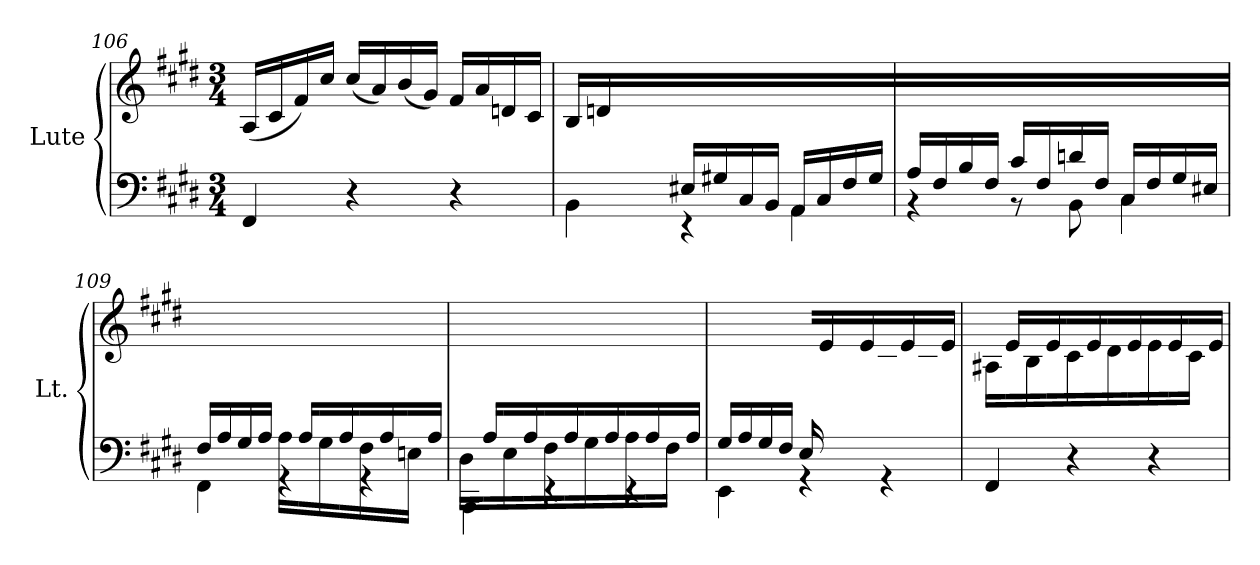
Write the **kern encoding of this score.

**kern	**kern
*part1	*part1
*staff2	*staff1
*I"Lute	*
*I'Lt.	*
*clefF4	*clefG2
*k[f#c#g#d#]	*k[f#c#g#d#]
*M3/4	*M3/4
=106	=106
4FF#/	(16A/LL
.	16c#/
.	16f#/)
.	16cc#/JJ
4r	(16cc#/LL
.	16a/)
.	(16b/
.	16g#/JJ)
4r	16f#/LL
.	16a/
.	16dn/
.	16c#/JJ
=107	=107
*^	*
8ryy	4BB\	16B/LL
.	.	16dn/
16Gn/	.	2ryy
16F#/JJ	.	.
16E#X/LL	4rEE	.
16G#X/	.	.
16C#/	.	.
16BB/JJ	.	.
16AA/LL	4AA\	.
16C#/	.	.
16F#/	.	8ryy
16G#/JJ	.	.
!!LO:LB:g=z
=108	=108	=108
16A/LL	4rBB	2.ryy
16F#/	.	.
16B/	.	.
16F#/JJ	.	.
16c#/LL	8rBB	.
16F#/	.	.
16dn/	8BB\	.
16F#/JJ	.	.
16C#/LL	4C#\	.
16F#/	.	.
16G#/	.	.
16E#X/JJ	.	.
=109	=109	=109
*	*^	*
16F#/LL	4FF#\	4ryy	2.ryy
16A/	.	.	.
16G#/	.	.	.
16A/JJ	.	.	.
16ryy	4rGG	16A\LL	.
16A/LL	.	16ryy	.
16ryy	.	16G#\	.
16A/	.	16ryy	.
16ryy	4rGG	16F#\	.
16A/	.	16ryy	.
16ryy	.	16En\JJ	.
16A/JJ	.	16ryy	.
=110	=110	=110	=110
16ryy	4BBB\	16D#\LL	2.ryy
16A/LL	.	16ryy	.
16ryy	.	16E\	.
16A/	.	16ryy	.
16ryy	4rEE	16F#\	.
16A/	.	16ryy	.
16ryy	.	16G#\	.
16A/	.	16ryy	.
16ryy	4rEE	16A\	.
16A/	.	16ryy	.
16ryy	.	16F#\JJ	.
16A/JJ	.	16ryy	.
=111	=111	=111	=111
*	*	*	*^
16G#/LL	4ryy	4EE\	4ryy	4rAyy
16A/	.	.	.	.
16G#/	.	.	.	.
16F#/JJ	.	.	.	.
2ryy	16E/LL	4rGG	16rAyy	16ryy
.	4..ryy	.	16e/LL	16rAyy
.	.	.	16rAyy	16d#\
.	.	.	16e/	16rAyy
.	.	4rGG	16rAyy	16c#\
.	.	.	16e/	16rAyy
.	.	.	16rAyy	16B\JJ
.	.	.	16e/JJ	16rAyy
*v	*v	*v	*	*
!!LO:LB:g=z	!!
=112	=112	=112
4FF#/	16ryy	16A#X\LL
.	16e/LL	16ryy
.	16rFyy	16B\
.	16e/	16ryy
4r	16rFyy	16c#\
.	16e/	16ryy
.	16rFyy	16d#\
.	16e/	16ryy
4r	16rFyy	16e\
.	16e/	16ryy
.	16rFyy	16c#\JJ
.	16e/JJ	16ryy
*	*v	*v
=	=
*-	*-
